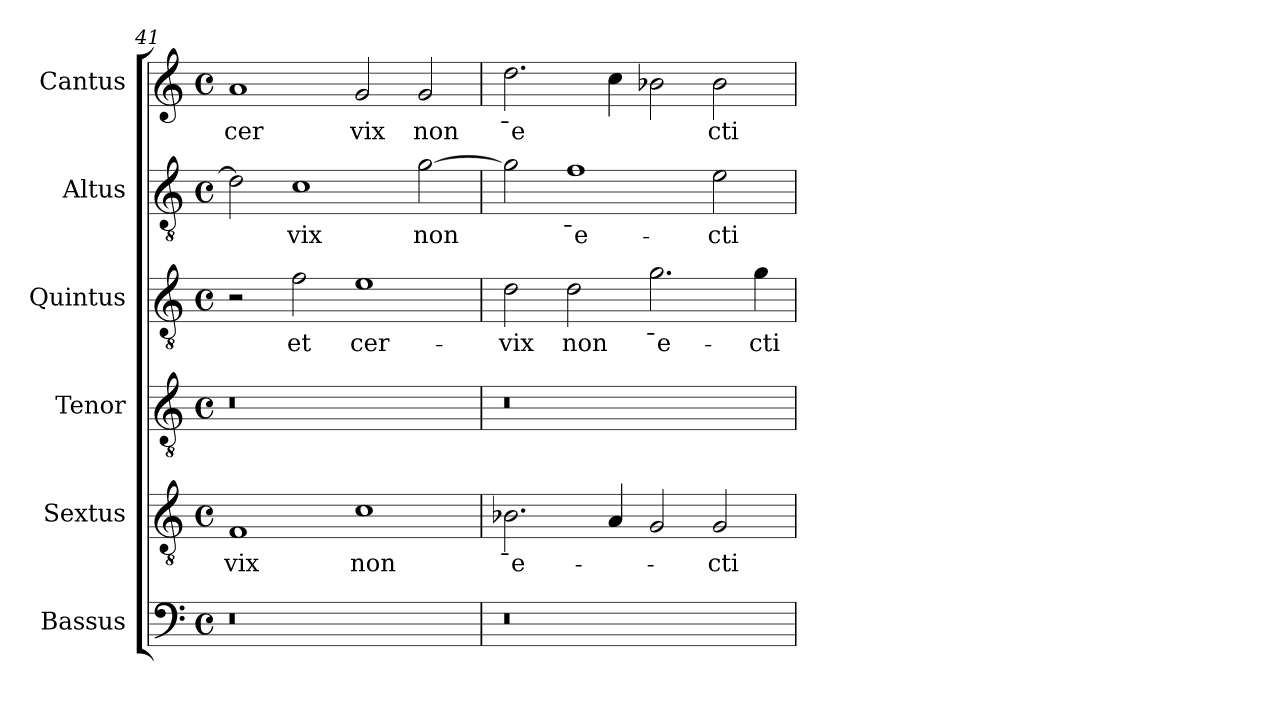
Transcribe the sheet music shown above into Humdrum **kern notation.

**kern	**kern	**text	**kern	**kern	**text	**kern	**text	**kern	**text
*part6	*part5	*part5	*part4	*part3	*part3	*part2	*part2	*part1	*part1
*staff6	*staff5	*staff5	*staff4	*staff3	*staff3	*staff2	*staff2	*staff1	*staff1
*I"Bassus	*I"Sextus	*	*I"Tenor	*I"Quintus	*	*I"Altus	*	*I"Cantus	*
*clefF4	*clefGv2	*	*clefGv2	*clefGv2	*	*clefGv2	*	*clefG2	*
*M4/4	*M4/4	*	*M4/4	*M4/4	*	*M4/4	*	*M4/4	*
*met(c)	*met(c)	*	*met(c)	*met(c)	*	*met(c)	*	*met(c)	*
=41	=41	=41	=41	=41	=41	=41	=41	=41	=41
!	!	!LO:LY:b:cj	!	!	!	!	!	!	!LO:LY:b:cj
0r	1F	-vix	0r	2r	.	2d\]	.	1a	cer
!	!	!	!	!	!LO:LY:b:cj	!	!LO:LY:b:cj	!	!
.	.	.	.	2f\	et	1c	-vix	.	.
!	!	!LO:LY:b:cj	!	!	!LO:LY:b:cj	!	!	!	!LO:LY:b:cj
.	1c	non	.	1e	cer-	.	.	2g/	vix
!	!	!	!	!	!	!	!LO:LY:b	!	!LO:LY:b:cj
.	.	.	.	.	.	[>2g\	non	2g/	non
=42	=42	=42	=42	=42	=42	=42	=42	=42	=42
!	!	!LO:LY:b:cj	!	!	!LO:LY:b:cj	!	!	!	!LO:LY:b:cj
0r	2.B-X\	¯e-	0r	2d\	-vix	2g\]	.	2.dd\	¯e
!	!	!	!	!	!LO:LY:b:cj	!	!LO:LY:b:cj	!	!
.	.	.	.	2d\	non	1f	¯e-	.	.
.	4A/	.	.	.	.	.	.	4cc\	.
!	!	!	!	!	!LO:LY:b:cj	!	!	!	!
.	2G/	.	.	2.g\	¯e-	.	.	2b-X\	.
!	!	!LO:LY:b:cj	!	!	!	!	!LO:LY:b:cj	!	!LO:LY:b:cj
.	2G/	-cti-	.	.	.	2e\	-cti-	2b-\	cti
!	!	!	!	!	!LO:LY:b:cj	!	!	!	!
.	.	.	.	4g\	-cti-	.	.	.	.
=	=	=	=	=	=	=	=	=	=
*-	*-	*-	*-	*-	*-	*-	*-	*-	*-
